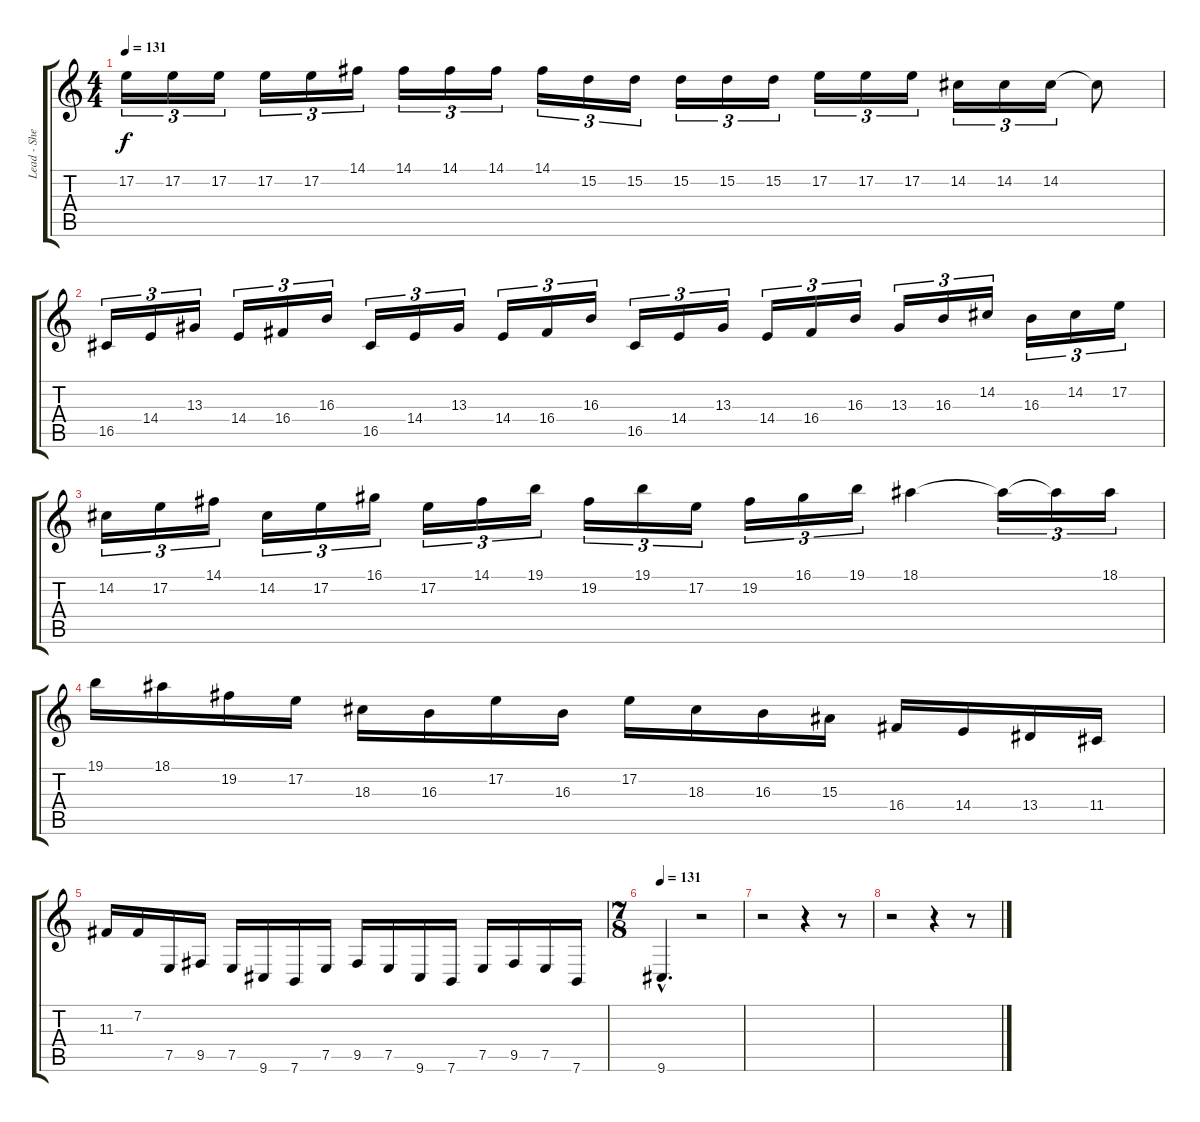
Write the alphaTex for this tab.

\track ("Lead - Sherinian" "Lead - She") {instrument lead2sawtooth}
\staff {score tabs}
\tuning (E4 B3 G3 D3 A2 E2) {hide}
\ts (4 4)
\tempo 131
\clef g2
\ks c
17.2.16{tu (3 2) dy f} 17.2.16{tu (3 2)} 17.2.16{tu (3 2)} 17.2.16{tu (3 2)} 17.2.16{tu (3 2)} 14.1.16{tu (3 2)} 14.1.16{tu (3 2)} 14.1.16{tu (3 2)} 14.1.16{tu (3 2)} 14.1.16{tu (3 2)} 15.2.16{tu (3 2)} 15.2.16{tu (3 2)} 15.2.16{tu (3 2)} 15.2.16{tu (3 2)} 15.2.16{tu (3 2)} 17.2.16{tu (3 2)} 17.2.16{tu (3 2)} 17.2.16{tu (3 2)} 14.2.16{tu (3 2)} 14.2.16{tu (3 2)} 14.2.16{tu (3 2)} 14.2{t}.8 |
16.5.16{tu (3 2)} 14.4.16{tu (3 2)} 13.3.16{tu (3 2)} 14.4.16{tu (3 2)} 16.4.16{tu (3 2)} 16.3.16{tu (3 2)} 16.5.16{tu (3 2)} 14.4.16{tu (3 2)} 13.3.16{tu (3 2)} 14.4.16{tu (3 2)} 16.4.16{tu (3 2)} 16.3.16{tu (3 2)} 16.5.16{tu (3 2)} 14.4.16{tu (3 2)} 13.3.16{tu (3 2)} 14.4.16{tu (3 2)} 16.4.16{tu (3 2)} 16.3.16{tu (3 2)} 13.3.16{tu (3 2)} 16.3.16{tu (3 2)} 14.2.16{tu (3 2)} 16.3.16{tu (3 2)} 14.2.16{tu (3 2)} 17.2.16{tu (3 2)} |
14.2.16{tu (3 2)} 17.2.16{tu (3 2)} 14.1.16{tu (3 2)} 14.2.16{tu (3 2)} 17.2.16{tu (3 2)} 16.1.16{tu (3 2)} 17.2.16{tu (3 2)} 14.1.16{tu (3 2)} 19.1.16{tu (3 2)} 19.2.16{tu (3 2)} 19.1.16{tu (3 2)} 17.2.16{tu (3 2)} 19.2.16{tu (3 2)} 16.1.16{tu (3 2)} 19.1.16{tu (3 2)} 18.1.4 18.1{t}.16{tu (3 2)} 18.1{t}.16{tu (3 2)} 18.1.16{tu (3 2)} |
19.1.16 18.1.16 19.2.16 17.2.16 18.3.16 16.3.16 17.2.16 16.3.16 17.2.16 18.3.16 16.3.16 15.3.16 16.4.16 14.4.16 13.4.16 11.4.16 |
11.3.16 7.2.16 7.5.16 9.5.16 7.5.16 9.6.16 7.6.16 7.5.16 9.5.16 7.5.16 9.6.16 7.6.16 7.5.16 9.5.16 7.5.16 7.6.16 |
\ts (7 8)
\tempo 131
9.6{hac}.4{d} r.2 |
r.2 r.4 r.8 |
r.2 r.4 r.8
